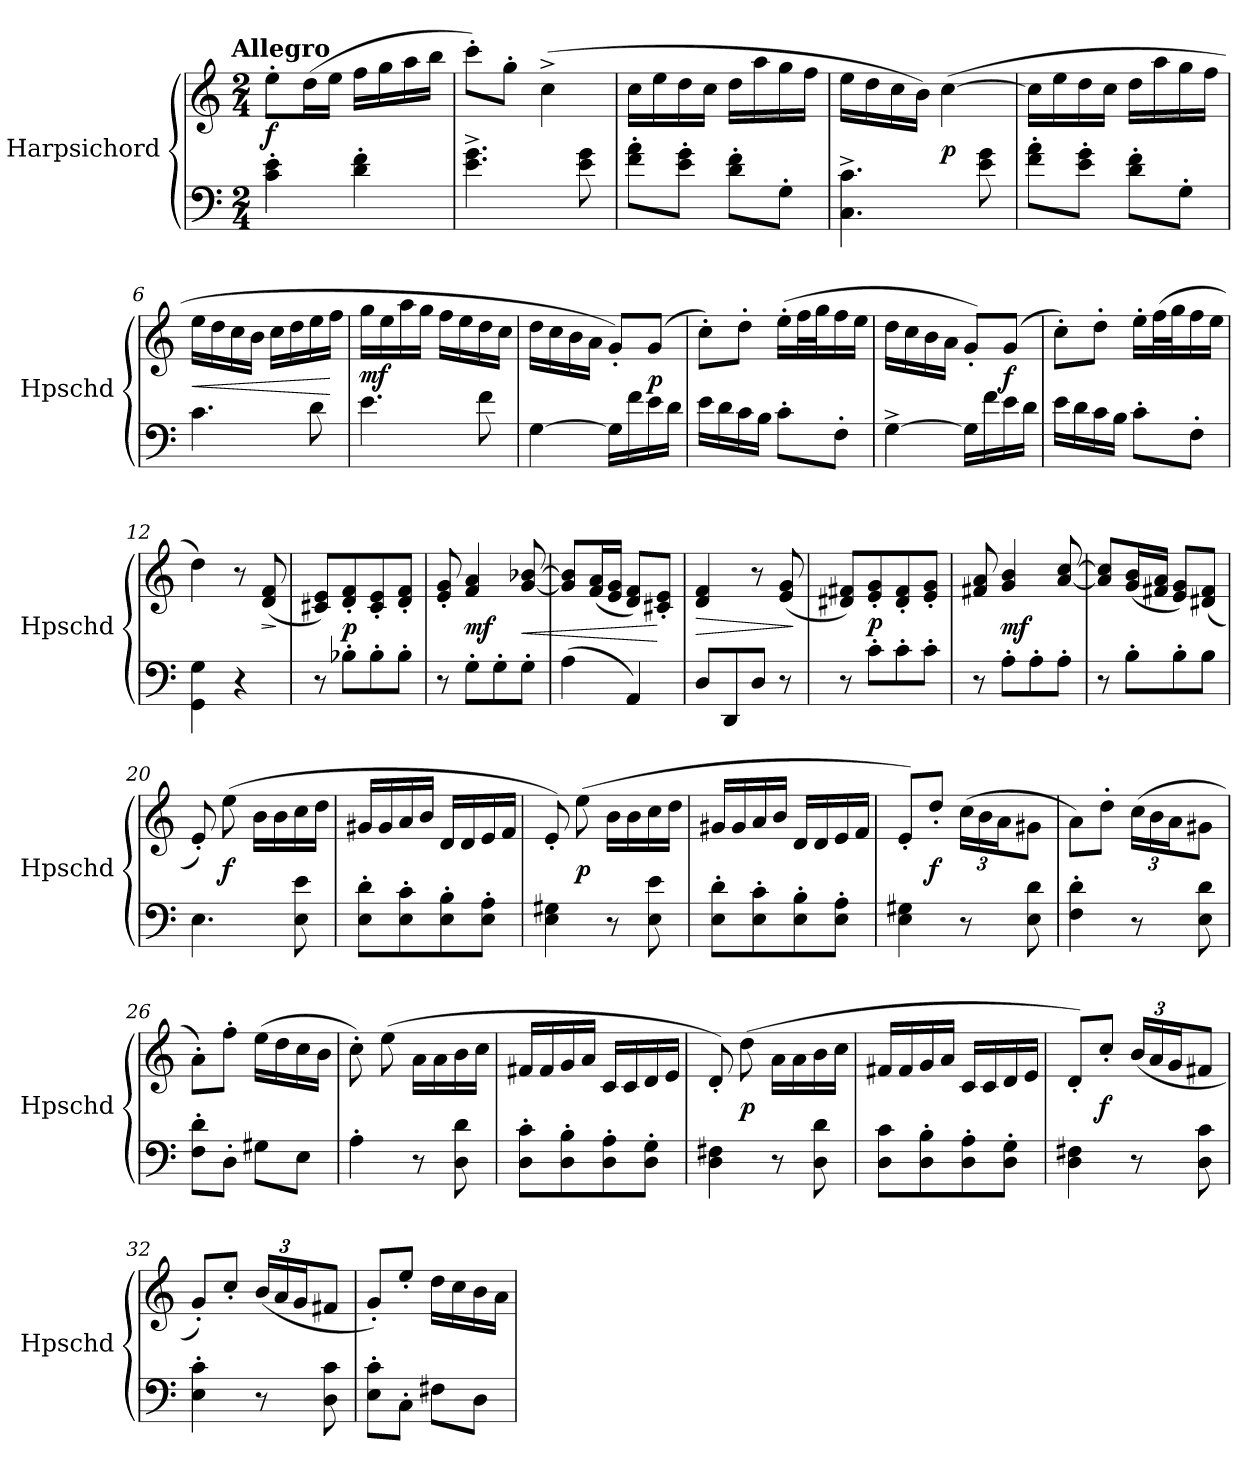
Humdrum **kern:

**kern	**kern	**dynam
*part1	*part1	*part1
*staff2	*staff1	*staff1/2
*I"Harpsichord	*	*
*I'Hpschd	*	*
*clefF4	*clefG2	*
*k[]	*k[]	*
*C:	*C:	*
!!LO:TX:omd:t=Allegro
*M2/4	*M2/4	*
*MM126	*MM126	*
=1	=1	=1
4c'\ 4e'\	8ee'\L	f
.	(16dd\L	.
.	16ee\JJ	.
4d'\ 4f'\	16ff\LL	.
.	16gg\	.
.	16aa\	.
.	16bb\JJ	.
=2	=2	=2
4.e^\ 4.g^\	8ccc'\L)	.
.	8gg'\J	.
.	(4cc^\	.
8e\ 8g\	.	.
=3	=3	=3
8f'\ 8a'\L	16cc\LL	.
.	16ee\	.
8e'\ 8g'\J	16dd\	.
.	16cc\JJ	.
8d'\ 8f'\L	16dd\LL	.
.	16aa\	.
8G'\J	16gg\	.
.	16ff\JJ	.
=4	=4	=4
4.C^\ 4.c^\	16ee\LL	.
.	16dd\	.
.	16cc\	.
.	16b\JJ)	.
.	([4cc\	p
8e\ 8g\	.	.
=5	=5	=5
8f'\ 8a'\L	16cc\LL]	.
.	16ee\	.
8e'\ 8g'\J	16dd\	.
.	16cc\JJ	.
8d'\ 8f'\L	16dd\LL	.
.	16aa\	.
8G'\J	16gg\	.
.	16ff\JJ	.
=6	=6	=6
!	!	!LO:HP:b
4.c\	16ee\LL	<
.	16dd\	.
.	16cc\	.
.	16b\JJ	.
.	16cc\LL	.
.	16dd\	.
8d\	16ee\	.
.	16ff\JJ	[
=7	=7	=7
4.e\	16gg\LL	mf
.	16ee\	.
.	16aa\	.
.	16gg\JJ	.
.	16ff\LL	.
.	16ee\	.
8f\	16dd\	.
.	16cc\JJ	.
=8	=8	=8
[4G\	16dd\LL	.
.	16cc\	.
.	16b\	.
.	16a\JJ	.
16G\LL]	8g'/L)	.
16f\	.	.
16e\	(8g/J	p
16d\JJ	.	.
=9	=9	=9
16e\LL	8cc'\L)	.
16d\	.	.
16c\	8dd'\J	.
16B\JJ	.	.
8c'\L	(16ee'\LL	.
.	32ff\L	.
.	32gg\J	.
8F'\J	16ff\	.
.	16ee\JJ	.
=10	=10	=10
[4G^\	16dd\LL	.
.	16cc\	.
.	16b\	.
.	16a\JJ	.
16G\LL]	8g'/L)	.
16f\	.	.
16e\	(8g/J	f
16d\JJ	.	.
=11	=11	=11
16e\LL	8cc'\L)	.
16d\	.	.
16c\	8dd'\J	.
16B\JJ	.	.
8c'\L	16ee'\LL	.
.	(32ff\L	.
.	32gg\J	.
8F'\J	16ff\	.
.	16ee\JJ	.
=12	=12	=12
4GG\ 4G\	4dd\)	.
4r	8r	.
!	!	!LO:HP:b
.	(8d/ 8f/	>
.	.	]
=13	=13	=13
8r	8c#X/ 8e/L)	.
8B-X'\L	8d'/ 8f'/	p
8B-'\	8c#'/ 8e'/	.
8B-'\J	8d'/ 8f'/J	.
=14	=14	=14
8r	8e'/ 8g'/	.
8G'\L	4f/ 4a/	mf
8G'\	.	.
!	!	!LO:HP:b
8G'\J	[8g/ [8b-X/	<
=15	=15	=15
(4A\	8g]/ 8b-]/L	.
.	(16f/ 16a/L	.
.	16e/ 16g/JJ	.
4AA/)	8d/ 8f/L)	.
.	8c#X'/ 8e'/J	[
=16	=16	=16
!	!	!LO:HP:b
8D/L	4d/ 4f/	>
8DD/	.	.
8D/J	8r	.
8r	(8e/ 8g/	.
.	.	]
=17	=17	=17
8r	8d#X/ 8f#X/L)	.
8c'\L	8e'/ 8g'/	p
8c'\	8d#'/ 8f#'/	.
8c'\J	8e'/ 8g'/J	.
=18	=18	=18
8r	8f#X/ 8a/	.
8A'\L	4g/ 4b/	mf
8A'\	.	.
8A'\J	[8a/ [8cc/	.
=19	=19	=19
8r	8a]/ 8cc]/L	.
8B'\L	(16g/ 16b/L	.
.	16f#X/ 16a/JJ	.
8B'\	8e/ 8g/L)	.
8B\J	(8d#X/ 8f#/J	.
=20	=20	=20
4.E\	8e'/)	.
.	(8ee\	f
.	16b\LL	.
.	16b\	.
8E\ 8e\	16cc\	.
.	16dd\JJ	.
=21	=21	=21
8E'\ 8d'\L	16g#X/LL	.
.	16g#/	.
8E'\ 8c'\	16a/	.
.	16b/JJ	.
8E'\ 8B'\	16d/LL	.
.	16d/	.
8E'\ 8A'\J	16e/	.
.	16f/JJ	.
=22	=22	=22
4E\ 4G#X\	8e'/)	.
.	(8ee\	p
8r	16b\LL	.
.	16b\	.
8E\ 8e\	16cc\	.
.	16dd\JJ	.
=23	=23	=23
8E'\ 8d'\L	16g#X/LL	.
.	16g#/	.
8E'\ 8c'\	16a/	.
.	16b/JJ	.
8E'\ 8B'\	16d/LL	.
.	16d/	.
8E'\ 8A'\J	16e/	.
.	16f/JJ	.
=24	=24	=24
4E\ 4G#X\	8e'/L)	.
.	8dd'/J	f
8r	(24cc\LL	.
.	24b\	.
.	24a\J	.
8E\ 8d\	8g#X\J	.
=25	=25	=25
4F'\ 4d'\	8a\L)	.
.	8dd'\J	.
8r	(24cc\LL	.
.	24b\	.
.	24a\J	.
8E\ 8d\	8g#X\J	.
=26	=26	=26
8F'\ 8d'\L	8a'\L)	.
8D'\J	8ff'\J	.
8G#X\L	(16ee\LL	.
.	16dd\	.
8E\J	16cc\	.
.	16b\JJ	.
=27	=27	=27
4A'\	8cc'\)	.
.	(8ee\	.
8r	16a\LL	.
.	16a\	.
8D\ 8d\	16b\	.
.	16cc\JJ	.
=28	=28	=28
8D'\ 8c'\L	16f#X/LL	.
.	16f#/	.
8D'\ 8B'\	16g/	.
.	16a/JJ	.
8D'\ 8A'\	16c/LL	.
.	16c/	.
8D'\ 8G'\J	16d/	.
.	16e/JJ	.
=29	=29	=29
4D\ 4F#X\	8d'/)	.
.	(8dd\	p
8r	16a\LL	.
.	16a\	.
8D\ 8d\	16b\	.
.	16cc\JJ	.
=30	=30	=30
8D\ 8c\L	16f#X/LL	.
.	16f#/	.
8D'\ 8B'\	16g/	.
.	16a/JJ	.
8D'\ 8A'\	16c/LL	.
.	16c/	.
8D'\ 8G'\J	16d/	.
.	16e/JJ	.
=31	=31	=31
4D\ 4F#X\	8d'/L)	.
.	8cc'/J	f
8r	(24b/LL	.
.	24a/	.
.	24g/J	.
8D\ 8c\	8f#X/J	.
=32	=32	=32
4E'\ 4c'\	8g'/L)	.
.	8cc'/J	.
8r	(24b/LL	.
.	24a/	.
.	24g/J	.
8D\ 8c\	8f#X/J	.
=33	=33	=33
8E'\ 8c'\L	8g'/L)	.
8C'\J	8ee'/J	.
8F#X\L	16dd\LL	.
.	16cc\	.
8D\J	16b\	.
.	16a\JJ	.
=	=	=
*-	*-	*-
